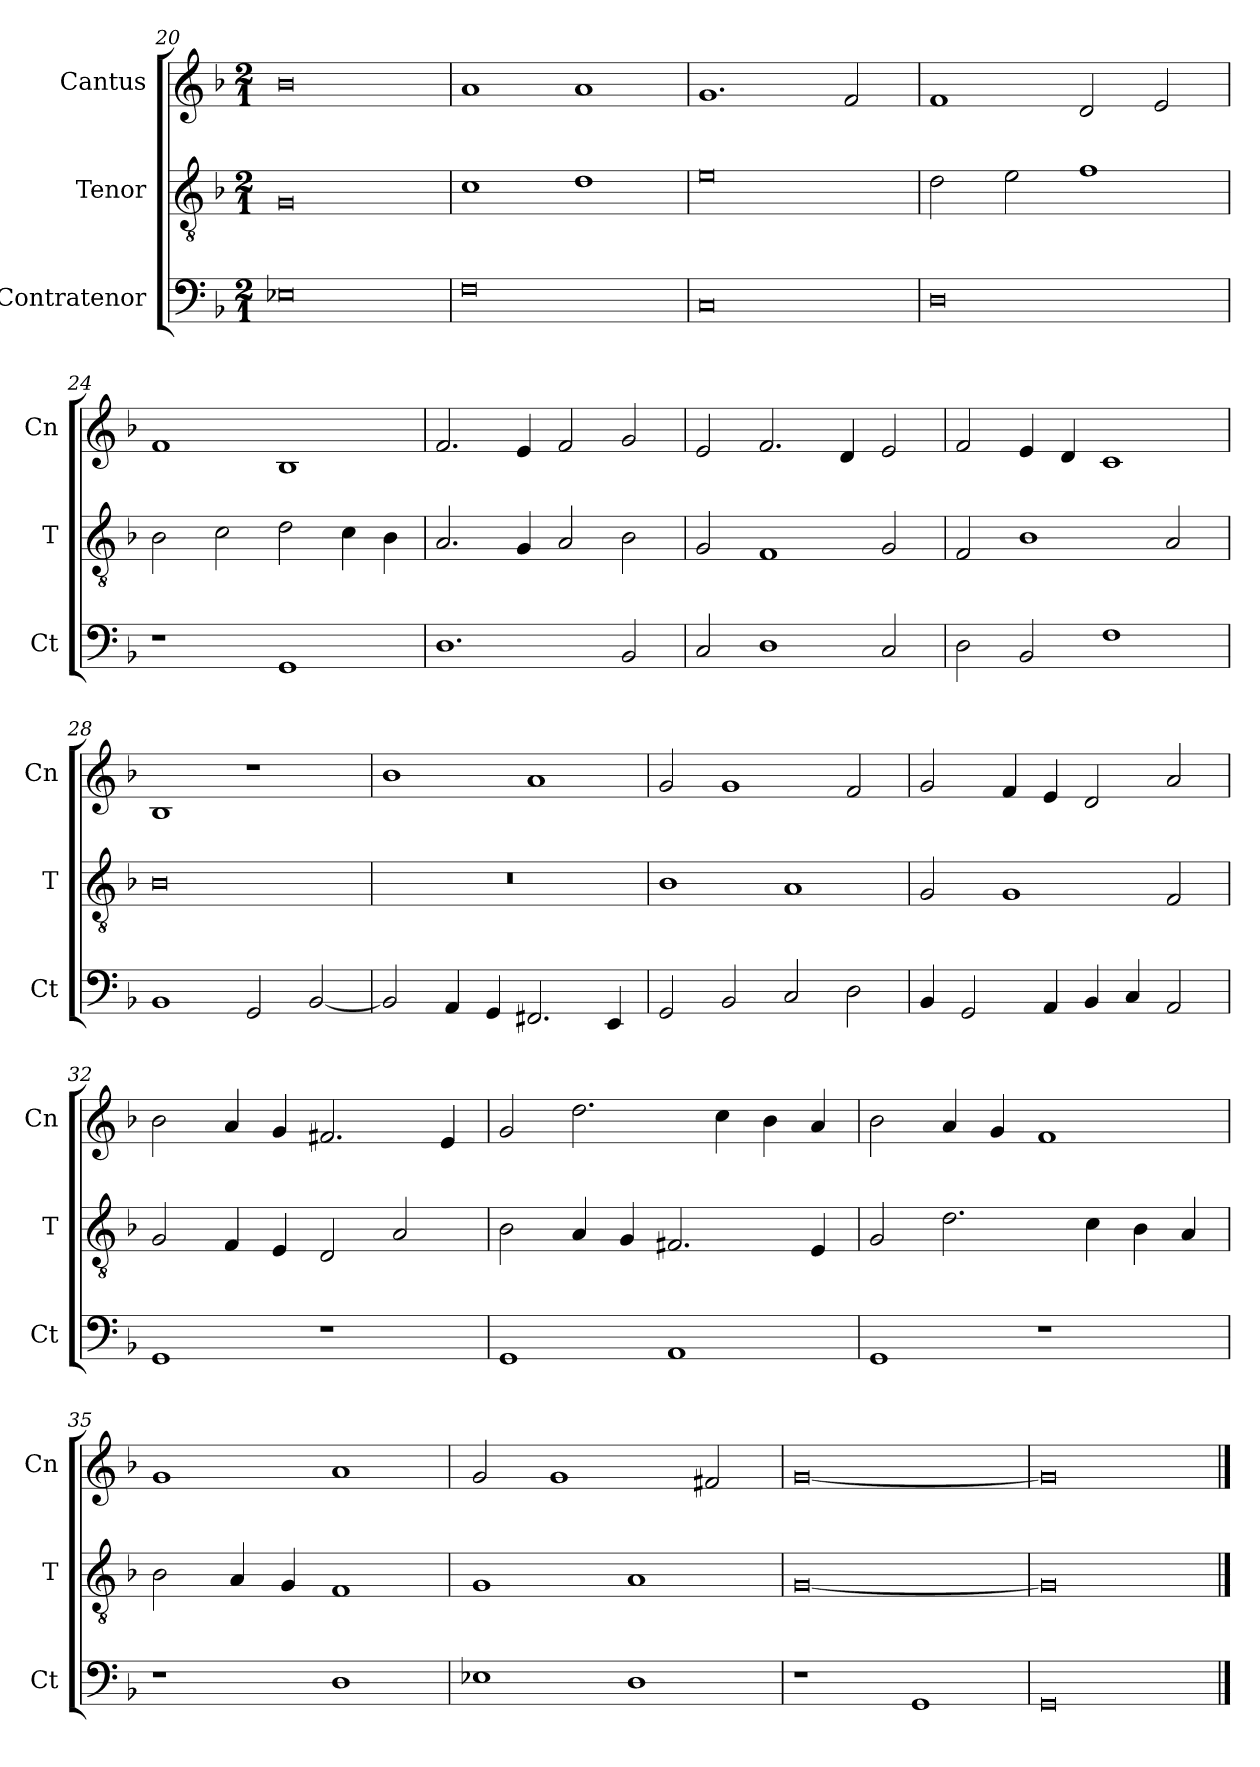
**kern	**kern	**kern
*part3	*part2	*part1
*staff3	*staff2	*staff1
*I"Contratenor	*I"Tenor	*I"Cantus
*I'Ct	*I'T	*I'Cn
*clefF4	*clefGv2	*clefG2
*k[b-]	*k[b-]	*k[b-]
*M2/1	*M2/1	*M2/1
=20	=20	=20
0E-X	0G	0b-
=21	=21	=21
0F	1c	1a
.	1d	1a
=22	=22	=22
0C	0e	1.g
.	.	2f
=23	=23	=23
0D	2d	1f
.	2e	.
.	1f	2d
.	.	2e
=24	=24	=24
1r	2B-	1f
.	2c	.
1GG	2d	1B-
.	4c	.
.	4B-	.
=25	=25	=25
1.D	2.A	2.f
.	4G	4e
.	2A	2f
2BB-	2B-	2g
=26	=26	=26
2C	2G	2e
1D	1F	2.f
.	.	4d
2C	2G	2e
=27	=27	=27
2D	2F	2f
2BB-	1B-	4e
.	.	4d
1F	.	1c
.	2A	.
=28	=28	=28
1BB-	0B-	1B-
2GG	.	1r
[2BB-	.	.
=29	=29	=29
2BB-]	0r	1b-
4AA	.	.
4GG	.	.
2.FF#X	.	1a
4EE	.	.
=30	=30	=30
2GG	1B-	2g
2BB-	.	1g
2C	1A	.
2D	.	2f
=31	=31	=31
4BB-	2G	2g
2GG	.	.
.	1G	4f
4AA	.	4e
4BB-	.	2d
4C	.	.
2AA	2F	2a
=32	=32	=32
1GG	2G	2b-
.	4F	4a
.	4E	4g
1r	2D	2.f#X
.	2A	.
.	.	4e
=33	=33	=33
1GG	2B-	2g
.	4A	2.dd
.	4G	.
1AA	2.F#X	.
.	.	4cc
.	.	4b-
.	4E	4a
=34	=34	=34
1GG	2G	2b-
.	2.d	4a
.	.	4g
1r	.	1f
.	4c	.
.	4B-	.
.	4A	.
=35	=35	=35
1r	2B-	1g
.	4A	.
.	4G	.
1D	1F	1a
=36	=36	=36
1E-X	1G	2g
.	.	1g
1D	1A	.
.	.	2f#X
=37	=37	=37
1r	[0G	[0g
1GG	.	.
=38	=38	=38
0GG	0G]	0g]
==	==	==
*-	*-	*-
